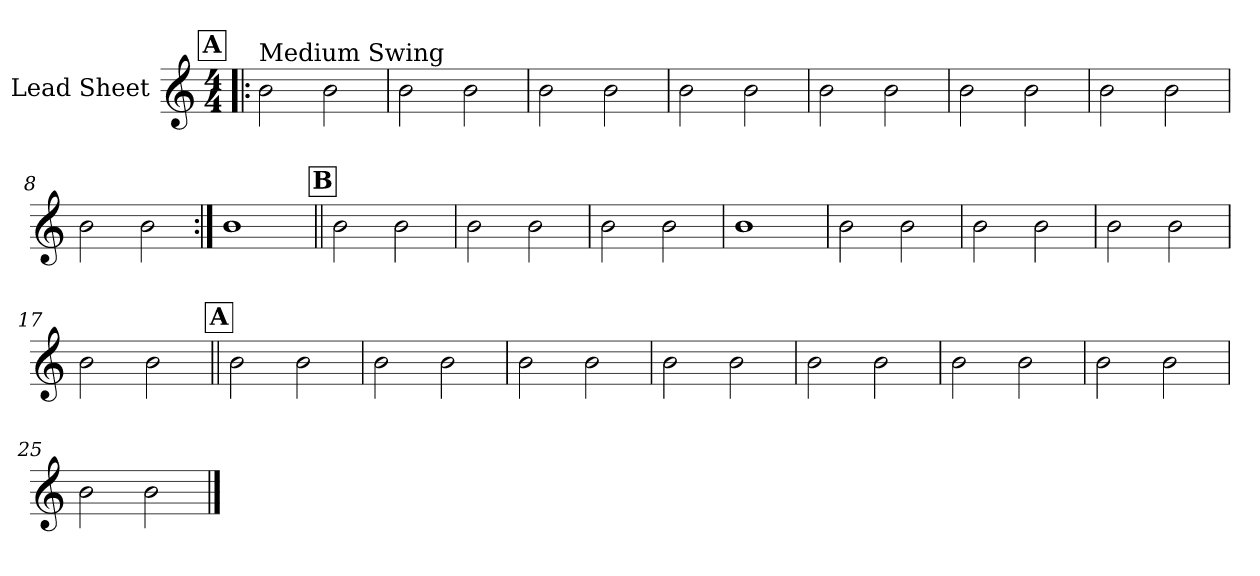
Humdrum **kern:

**kern
*part1
*staff1
*I"Lead Sheet
*clefG2
*k[]
*M4/4
!!LO:REH:place=s1:a:fs=14:t=A
=1!|:
!LO:TX:a:t=Medium Swing
2b\
2b\
=2
2b\
2b\
=3
2b\
2b\
=4
2b\
2b\
!!LO:LB:g=z
=5
2b\
2b\
=6
2b\
2b\
=7
2b\
2b\
=8
2b\
2b\
!!LO:LB:g=z
=9:|!
1b
!!LO:LB:g=z
!!LO:REH:place=s1:a:fs=14:t=B
=10||
2b\
2b\
=11
2b\
2b\
=12
2b\
2b\
=13
1b
!!LO:LB:g=z
=14
2b\
2b\
=15
2b\
2b\
=16
2b\
2b\
=17
2b\
2b\
!!LO:LB:g=z
!!LO:REH:place=s1:a:fs=14:t=A
=18||
2b\
2b\
=19
2b\
2b\
=20
2b\
2b\
=21
2b\
2b\
!!LO:LB:g=z
=22
2b\
2b\
=23
2b\
2b\
=24
2b\
2b\
=25
2b\
2b\
==
*-
